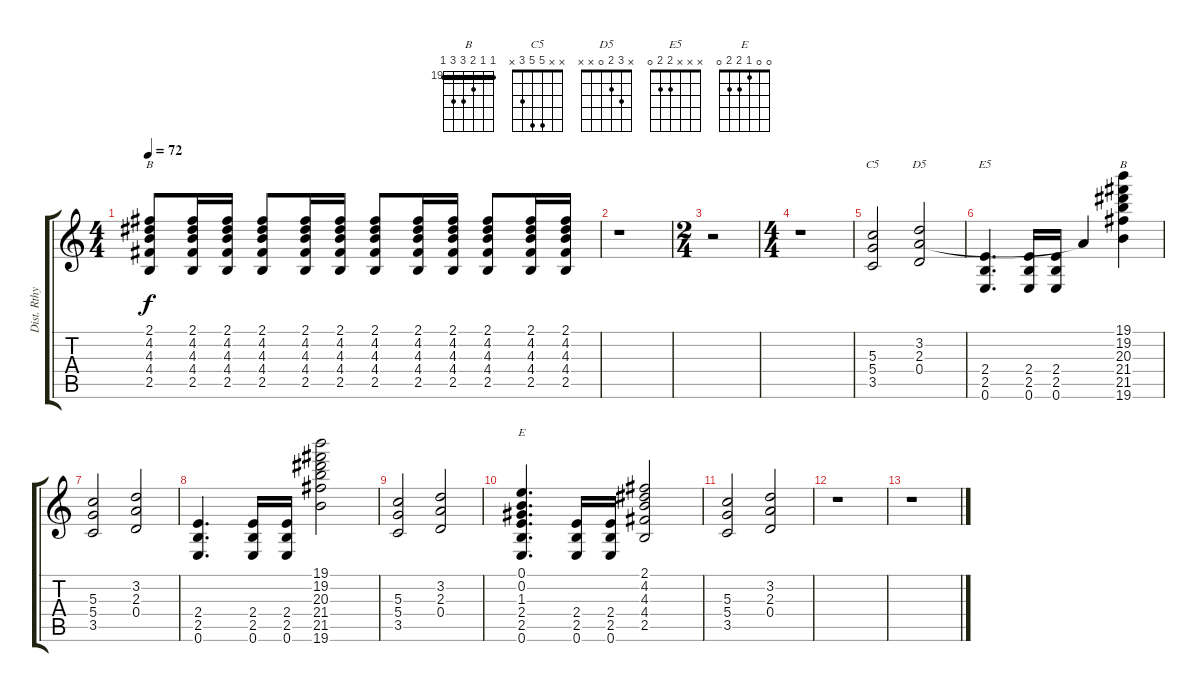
\track ("Dist. Rthythm" "Dist. Rthy") {instrument distortionguitar}
\staff {score tabs}
\tuning (E4 B3 G3 D3 A2 E2) {hide}
\chord ("B" 2 4 4 4 2 x) {barre 2}
\chord ("C5" x x 5 5 3 x)
\chord ("D5" x 3 2 0 x x)
\chord ("E5" x x x 2 2 0)
\chord ("B" 19 19 20 21 21 19) {firstfret 19 barre 19}
\chord ("E" 0 0 1 2 2 0)
\ts (4 4)
\tempo 72
\clef g2
\ks c
(2.1 4.2 4.3 4.4 2.5).8{ch "B" dy f} (2.1 4.2 4.3 4.4 2.5).16 (2.1 4.2 4.3 4.4 2.5).16 (2.1 4.2 4.3 4.4 2.5).8 (2.1 4.2 4.3 4.4 2.5).16 (2.1 4.2 4.3 4.4 2.5).16 (2.1 4.2 4.3 4.4 2.5).8 (2.1 4.2 4.3 4.4 2.5).16 (2.1 4.2 4.3 4.4 2.5).16 (2.1 4.2 4.3 4.4 2.5).8 (2.1 4.2 4.3 4.4 2.5).16 (2.1 4.2 4.3 4.4 2.5).16 |
r.1 |
\ts (2 4)
r.2 |
\ts (4 4)
r.1 |
(5.3 5.4 3.5).2{ch "C5"} (3.2 2.3 0.4).2{ch "D5"} |
(2.4 2.5 0.6).4{d ch "E5"} (2.4 2.5 0.6).16 (2.4 2.5 0.6).16 2.3{t}.4 (19.1 19.2 20.3 21.4 21.5 19.6).4{ch "B"} |
(5.3 5.4 3.5).2 (3.2 2.3 0.4).2 |
(2.4 2.5 0.6).4{d} (2.4 2.5 0.6).16 (2.4 2.5 0.6).16 (19.1 19.2 20.3 21.4 21.5 19.6).2 |
(5.3 5.4 3.5).2 (3.2 2.3 0.4).2 |
(0.1 0.2 1.3 2.4 2.5 0.6).4{d ch "E"} (2.4 2.5 0.6).16 (2.4 2.5 0.6).16 (2.1 4.2 4.3 4.4 2.5).2 |
(5.3 5.4 3.5).2 (3.2 2.3 0.4).2 |
r.1 |
r.1
